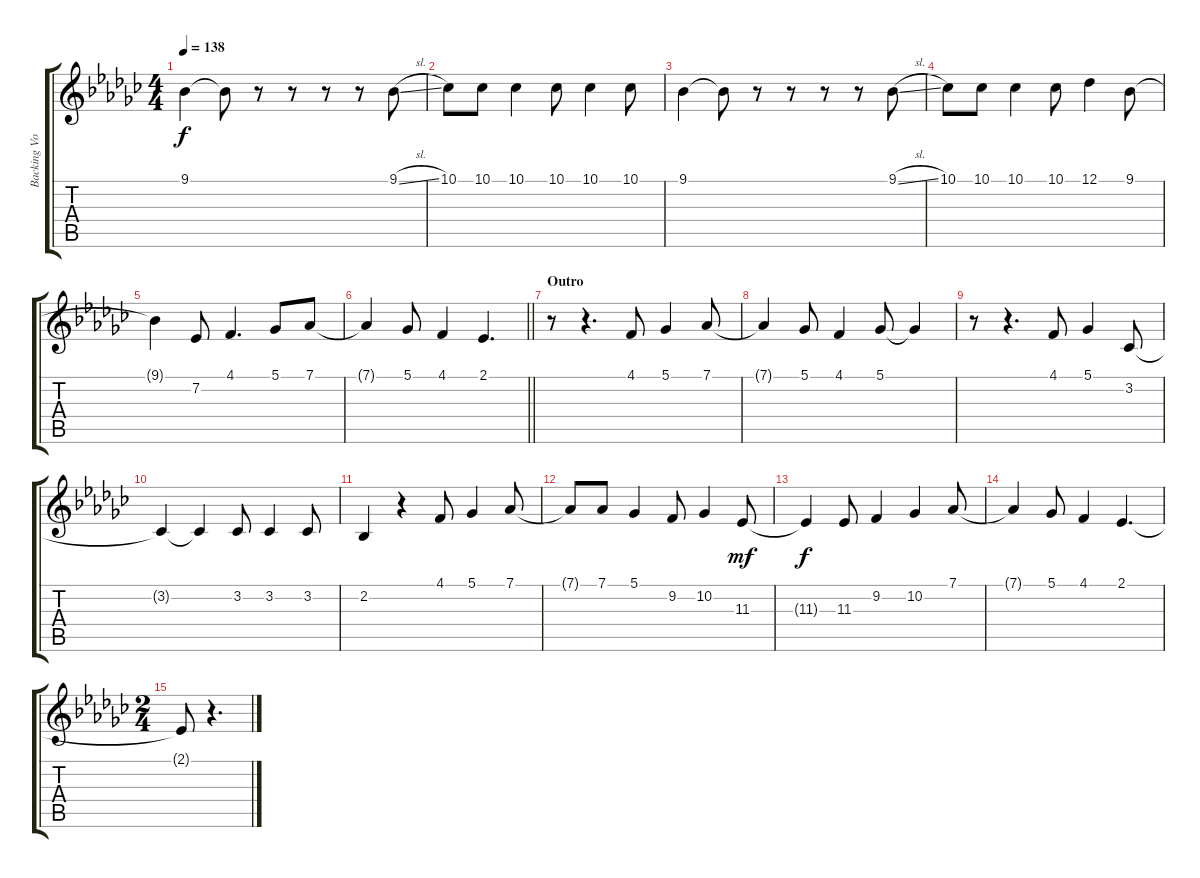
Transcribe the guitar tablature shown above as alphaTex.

\track ("Backing Vocals" "Backing Vo") {instrument viola}
\staff {score tabs}
\tuning (Db4 Ab3 E3 B2 Gb2 C2) {hide}
\ts (4 4)
\tempo 138
\clef g2
\ks gb
9.1.4{dy f} 9.1{t}.8 r.8 r.8 r.8 r.8 9.1{sl}.8 |
10.1.8 10.1.8 10.1.4 10.1.8 10.1.4 10.1.8 |
9.1.4 9.1{t}.8 r.8 r.8 r.8 r.8 9.1{sl}.8 |
10.1.8 10.1.8 10.1.4 10.1.8 12.1.4 9.1.8 |
9.1{t}.4 7.2.8 4.1.4{d} 5.1.8 7.1.8 |
\barLineRight lightlight
7.1{t}.4 5.1.8 4.1.4 2.1.4{d} |
\section ("" "Outro")
r.8 r.4{d} 4.1.8 5.1.4 7.1.8 |
7.1{t}.4 5.1.8 4.1.4 5.1.8 5.1{t}.4 |
r.8 r.4{d} 4.1.8 5.1.4 3.2.8 |
3.2{t}.4 3.2{t}.4 3.2.8 3.2.4 3.2.8 |
2.2.4 r.4 4.1.8 5.1.4 7.1.8 |
7.1{t}.8 7.1.8 5.1.4 9.2.8 10.2.4 11.3.8{dy mf} |
11.3{t}.4{dy f} 11.3.8 9.2.4 10.2.4 7.1.8 |
7.1{t}.4 5.1.8 4.1.4 2.1.4{d} |
\ts (2 4)
2.1{t}.8 r.4{d}
